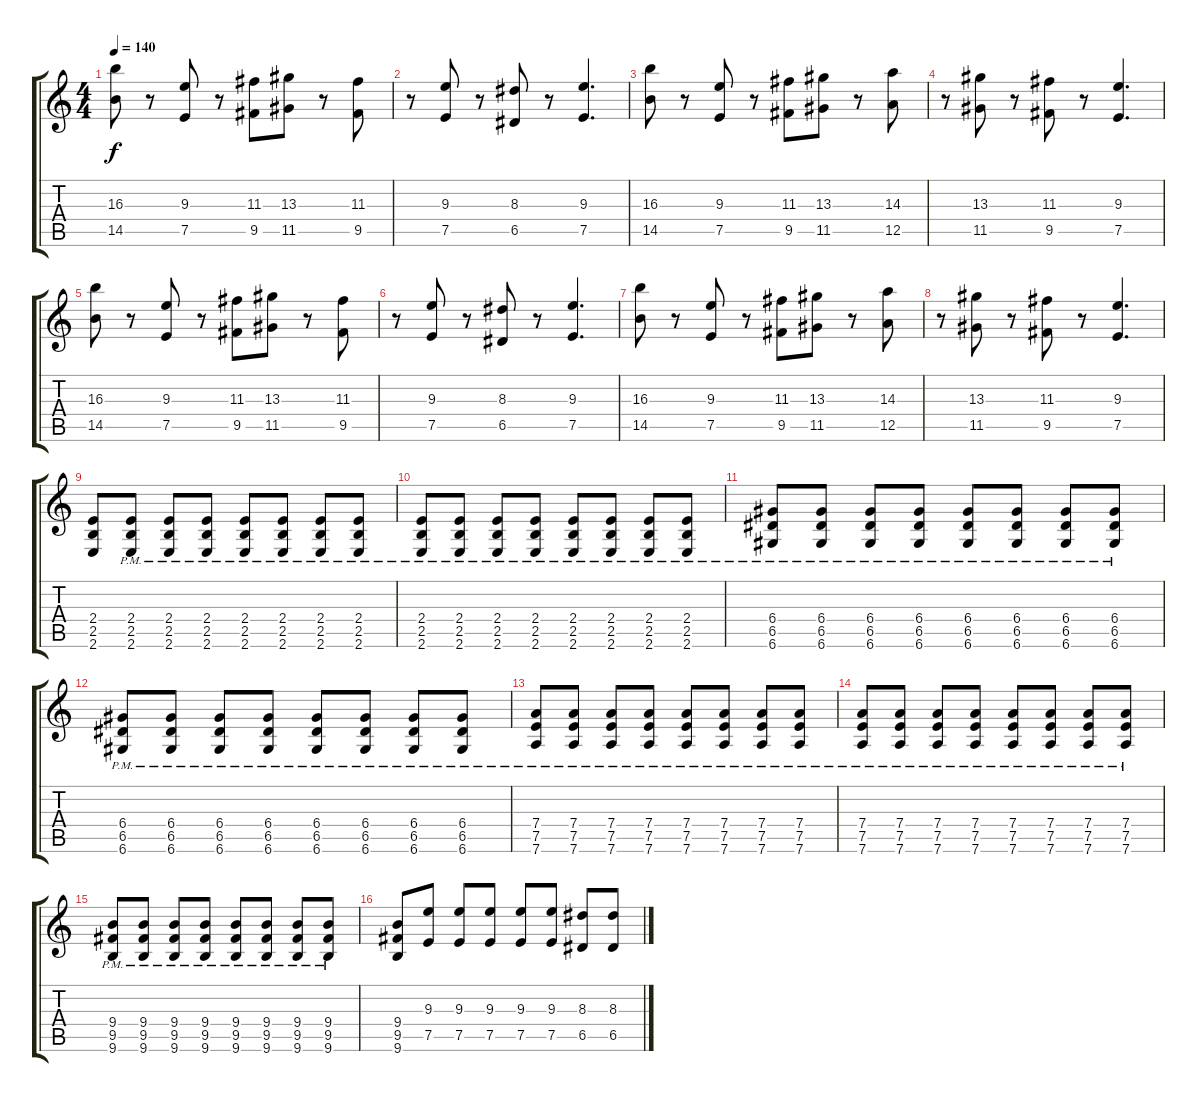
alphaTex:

\track "" {instrument overdrivenguitar}
\staff {score tabs}
\tuning (E4 B3 G3 D3 A2 D2) {hide}
\ts (4 4)
\tempo 140
\clef g2
\ks c
(16.3 14.5).8{dy f} r.8 (9.3 7.5).8 r.8 (11.3 9.5).8 (13.3 11.5).8 r.8 (11.3 9.5).8 |
r.8 (9.3 7.5).8 r.8 (8.3 6.5).8 r.8 (9.3 7.5).4{d} |
(16.3 14.5).8 r.8 (9.3 7.5).8 r.8 (11.3 9.5).8 (13.3 11.5).8 r.8 (14.3 12.5).8 |
r.8 (13.3 11.5).8 r.8 (11.3 9.5).8 r.8 (9.3 7.5).4{d} |
(16.3 14.5).8 r.8 (9.3 7.5).8 r.8 (11.3 9.5).8 (13.3 11.5).8 r.8 (11.3 9.5).8 |
r.8 (9.3 7.5).8 r.8 (8.3 6.5).8 r.8 (9.3 7.5).4{d} |
(16.3 14.5).8 r.8 (9.3 7.5).8 r.8 (11.3 9.5).8 (13.3 11.5).8 r.8 (14.3 12.5).8 |
r.8 (13.3 11.5).8 r.8 (11.3 9.5).8 r.8 (9.3 7.5).4{d} |
(2.4 2.5 2.6).8 (2.4{pm} 2.5{pm} 2.6{pm}).8 (2.4{pm} 2.5{pm} 2.6{pm}).8 (2.4{pm} 2.5{pm} 2.6{pm}).8 (2.4{pm} 2.5{pm} 2.6{pm}).8 (2.4{pm} 2.5{pm} 2.6{pm}).8 (2.4{pm} 2.5{pm} 2.6{pm}).8 (2.4{pm} 2.5{pm} 2.6{pm}).8 |
(2.4{pm} 2.5{pm} 2.6{pm}).8 (2.4{pm} 2.5{pm} 2.6{pm}).8 (2.4{pm} 2.5{pm} 2.6{pm}).8 (2.4{pm} 2.5{pm} 2.6{pm}).8 (2.4{pm} 2.5{pm} 2.6{pm}).8 (2.4{pm} 2.5{pm} 2.6{pm}).8 (2.4{pm} 2.5{pm} 2.6{pm}).8 (2.4{pm} 2.5{pm} 2.6{pm}).8 |
(6.4{pm} 6.5{pm} 6.6{pm}).8 (6.4{pm} 6.5{pm} 6.6{pm}).8 (6.4{pm} 6.5{pm} 6.6{pm}).8 (6.4{pm} 6.5{pm} 6.6{pm}).8 (6.4{pm} 6.5{pm} 6.6{pm}).8 (6.4{pm} 6.5{pm} 6.6{pm}).8 (6.4{pm} 6.5{pm} 6.6{pm}).8 (6.4{pm} 6.5{pm} 6.6{pm}).8 |
(6.4{pm} 6.5{pm} 6.6{pm}).8 (6.4{pm} 6.5{pm} 6.6{pm}).8 (6.4{pm} 6.5{pm} 6.6{pm}).8 (6.4{pm} 6.5{pm} 6.6{pm}).8 (6.4{pm} 6.5{pm} 6.6{pm}).8 (6.4{pm} 6.5{pm} 6.6{pm}).8 (6.4{pm} 6.5{pm} 6.6{pm}).8 (6.4{pm} 6.5{pm} 6.6{pm}).8 |
(7.4{pm} 7.5{pm} 7.6{pm}).8 (7.4{pm} 7.5{pm} 7.6{pm}).8 (7.4{pm} 7.5{pm} 7.6{pm}).8 (7.4{pm} 7.5{pm} 7.6{pm}).8 (7.4{pm} 7.5{pm} 7.6{pm}).8 (7.4{pm} 7.5{pm} 7.6{pm}).8 (7.4{pm} 7.5{pm} 7.6{pm}).8 (7.4{pm} 7.5{pm} 7.6{pm}).8 |
(7.4{pm} 7.5{pm} 7.6{pm}).8 (7.4{pm} 7.5{pm} 7.6{pm}).8 (7.4{pm} 7.5{pm} 7.6{pm}).8 (7.4{pm} 7.5{pm} 7.6{pm}).8 (7.4{pm} 7.5{pm} 7.6{pm}).8 (7.4{pm} 7.5{pm} 7.6{pm}).8 (7.4{pm} 7.5{pm} 7.6{pm}).8 (7.4{pm} 7.5{pm} 7.6{pm}).8 |
(9.4{pm} 9.5{pm} 9.6{pm}).8 (9.4{pm} 9.5{pm} 9.6{pm}).8 (9.4{pm} 9.5{pm} 9.6{pm}).8 (9.4{pm} 9.5{pm} 9.6{pm}).8 (9.4{pm} 9.5{pm} 9.6{pm}).8 (9.4{pm} 9.5{pm} 9.6{pm}).8 (9.4{pm} 9.5{pm} 9.6{pm}).8 (9.4{pm} 9.5{pm} 9.6{pm}).8 |
(9.4 9.5 9.6).8 (9.3 7.5).8 (9.3 7.5).8 (9.3 7.5).8 (9.3 7.5).8 (9.3 7.5).8 (8.3 6.5).8 (8.3 6.5).8
